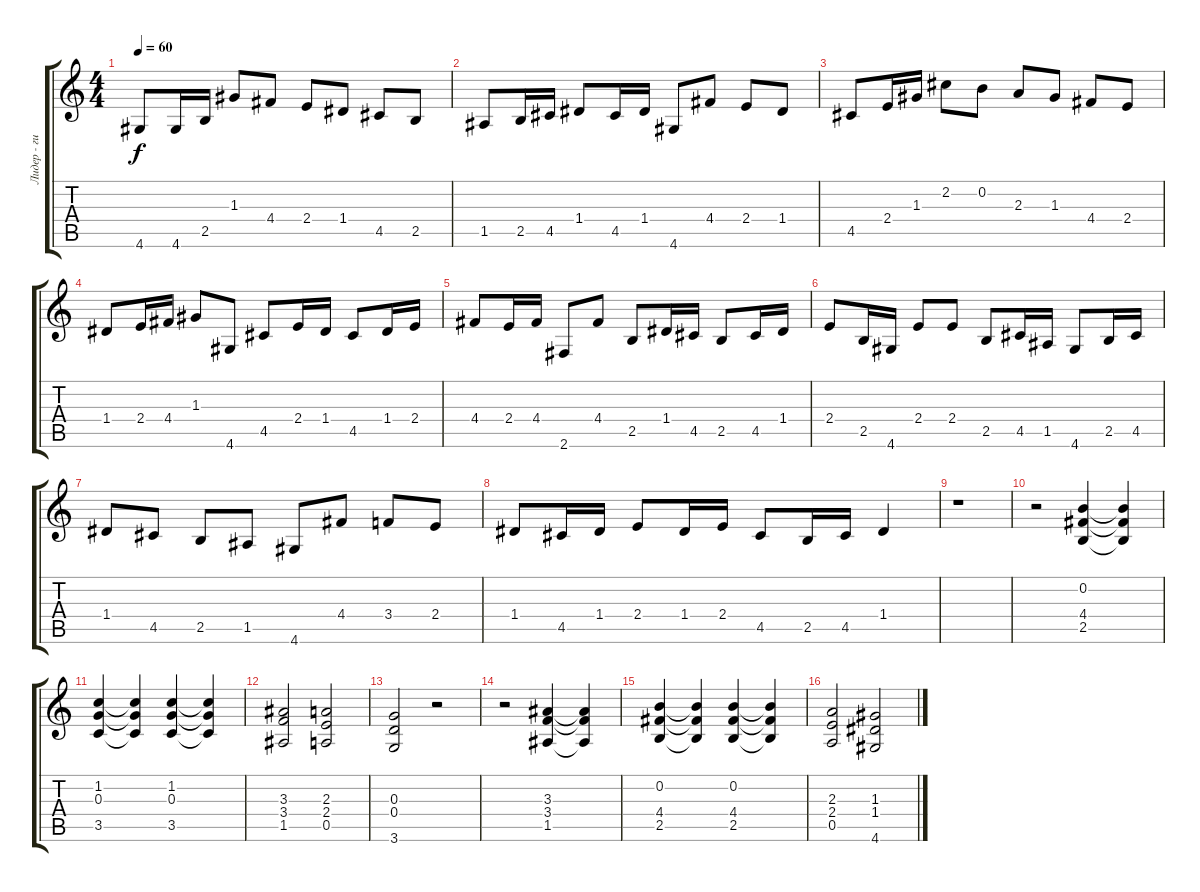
\track ("Лидер - гитара" "Лидер - ги") {instrument distortionguitar}
\staff {score tabs}
\tuning (E4 B3 G3 D3 A2 E2) {hide}
\ts (4 4)
\tempo 60
\clef g2
\ks c
4.6.8{dy f} 4.6.16 2.5.16 1.3.8 4.4.8 2.4.8 1.4.8 4.5.8 2.5.8 |
1.5.8 2.5.16 4.5.16 1.4.8 4.5.16 1.4.16 4.6.8 4.4.8 2.4.8 1.4.8 |
4.5.8 2.4.16 1.3.16 2.2.8 0.2.8 2.3.8 1.3.8 4.4.8 2.4.8 |
1.4.8 2.4.16 4.4.16 1.3.8 4.6.8 4.5.8 2.4.16 1.4.16 4.5.8 1.4.16 2.4.16 |
4.4.8 2.4.16 4.4.16 2.6.8 4.4.8 2.5.8 1.4.16 4.5.16 2.5.8 4.5.16 1.4.16 |
2.4.8 2.5.16 4.6.16 2.4.8 2.4.8 2.5.8 4.5.16 1.5.16 4.6.8 2.5.16 4.5.16 |
1.4.8 4.5.8 2.5.8 1.5.8 4.6.8 4.4.8 3.4.8 2.4.8 |
1.4.8 4.5.16 1.4.16 2.4.8 1.4.16 2.4.16 4.5.8 2.5.16 4.5.16 1.4.4 |
r.1 |
r.2 (0.2 4.4 2.5).4 (0.2{t} 4.4{t} 2.5{t}).4 |
(1.2 0.3 3.5).4 (1.2{t} 0.3{t} 3.5{t}).4 (1.2 0.3 3.5).4 (1.2{t} 0.3{t} 3.5{t}).4 |
(3.3 3.4 1.5).2 (2.3 2.4 0.5).2 |
(0.3 0.4 3.6).2 r.2 |
r.2 (3.3 3.4 1.5).4 (3.3{t} 3.4{t} 1.5{t}).4 |
(0.2 4.4 2.5).4 (0.2{t} 4.4{t} 2.5{t}).4 (0.2 4.4 2.5).4 (0.2{t} 4.4{t} 2.5{t}).4 |
(2.3 2.4 0.5).2 (1.3 1.4 4.6).2
